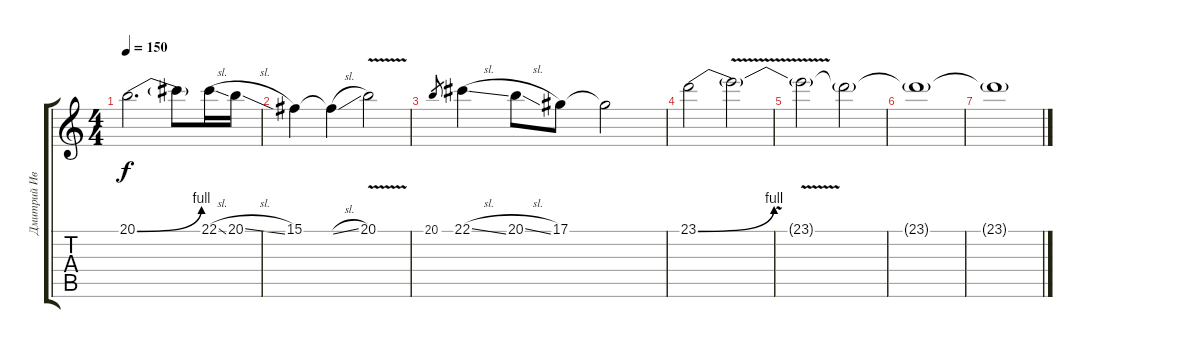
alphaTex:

\track ("Дмитрий Иванов" "Дмитрий Ив") {instrument harpsichord}
\staff {score tabs}
\tuning (Eb4 Bb3 Gb3 Db3 Ab2 Eb2) {hide}
\ts (4 4)
\tempo 150
\clef g2
\ks c
20.1{be (bend 0 0 60 4)}.2{d dy f} 20.1{t}.8 22.1{sl}.16 20.1{sl}.16 |
15.1.4 15.1{sl t}.4 20.1{v}.2 |
20.1.8{gr} 22.1{sl}.4 20.1{sl}.8 17.1.8 17.1{t}.2 |
23.1{be (bend 0 0 60 4)}.2 23.1{v t}.2 |
23.1{t}.2 23.1{t}.2{volume 0} |
23.1{t}.1 |
23.1{t}.1
